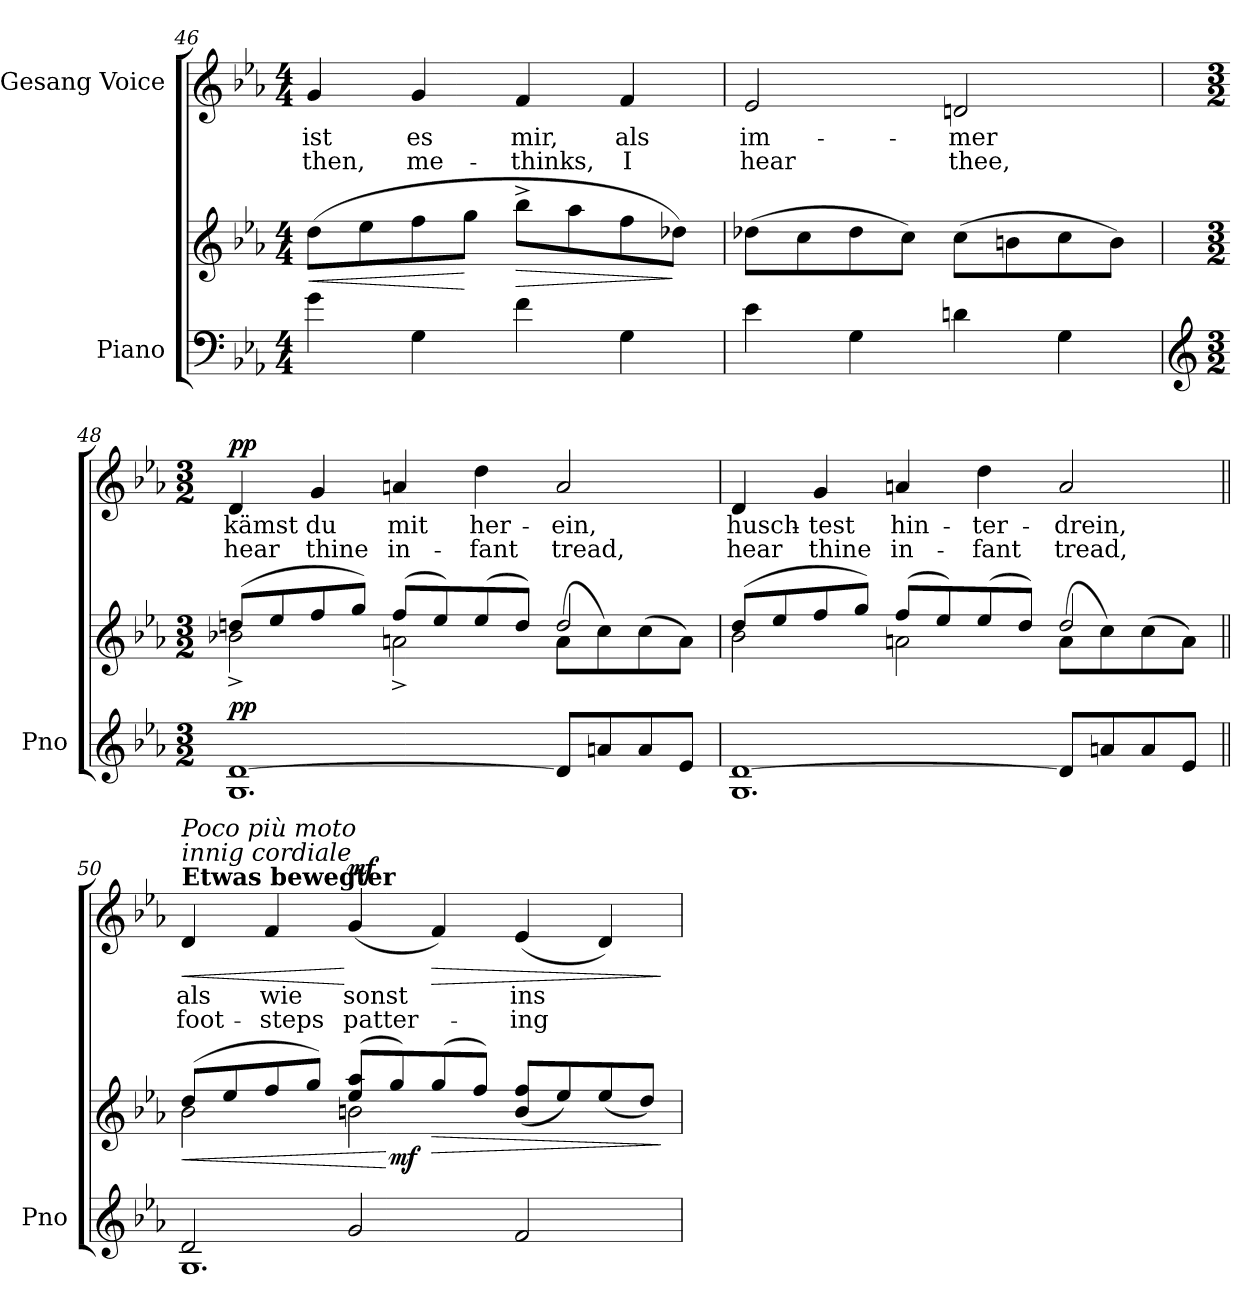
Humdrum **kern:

**kern	**kern	**dynam	**kern	**text	**text	**dynam
*part2	*part2	*part2	*part1	*part1	*part1	*part1
*staff3	*staff2	*staff2/3	*staff1	*staff1	*staff1	*staff1
*I"Piano	*	*	*I"Gesang Voice	*	*	*
*I'Pno	*	*	*	*	*	*
*clefF4	*clefG2	*	*clefG2	*	*	*
*k[b-e-a-]	*k[b-e-a-]	*	*k[b-e-a-]	*	*	*
*M4/4	*M4/4	*	*M4/4	*	*	*
=46	=46	=46	=46	=46	=46	=46
!	!	!LO:HP:b	!	!LO:LY:b	!LO:LY:b	!
4g\	(>8dd\L	<	4g/	ist	then,	.
.	8ee-\	.	.	.	.	.
!	!	!	!	!LO:LY:b	!LO:LY:b	!
4G\	8ff\	.	4g/	es	me-	.
.	8gg\J	[	.	.	.	.
!	!	!LO:HP:b	!	!LO:LY:b	!LO:LY:b	!
4f\	8bb-^\L	>	4f/	mir,	-thinks,	.
.	8aa-\	.	.	.	.	.
!	!	!	!	!LO:LY:b	!LO:LY:b	!
4G\	8ff\	.	4f/	als	I	.
.	8dd-X\J)	]	.	.	.	.
!!LO:LB:g=z
=47	=47	=47	=47	=47	=47	=47
!	!	!	!	!LO:LY:b	!LO:LY:b	!
4e-\	(>8dd-X\L	.	2e-/	im-	hear	.
.	8cc\	.	.	.	.	.
4G\	8dd-\	.	.	.	.	.
.	8cc\J)	.	.	.	.	.
!	!	!	!	!LO:LY:b	!LO:LY:b	!
4dn\	(>8cc\L	.	2dn/	-mer	thee,	.
.	8bn\	.	.	.	.	.
4G\	8cc\	.	.	.	.	.
.	8b\J)	.	.	.	.	.
=48	=48	=48	=48	=48	=48	=48
*clefG2	*	*	*	*	*	*
*M3/2	*M3/2	*	*M3/2	*	*	*
*^	*^	*	*	*	*	*
!	!	!	!	!LO:DY:a=2	!	!LO:LY:b	!LO:LY:b	!LO:DY:a
[1d	1.G	(>8ddn/L	2b-X^\	pp	4d/	kämst	hear	pp
.	.	8ee-/	.	.	.	.	.	.
!	!	!	!	!	!	!LO:LY:b	!LO:LY:b	!
.	.	8ff/	.	.	4g/	du	thine	.
.	.	8gg/J)	.	.	.	.	.	.
!	!	!	!	!	!	!LO:LY:b	!LO:LY:b	!
.	.	(>8ff/L	2an^\	.	4an/	mit	in-	.
.	.	8ee-/)	.	.	.	.	.	.
!	!	!	!	!	!	!LO:LY:b	!LO:LY:b	!
.	.	(>8ee-/	.	.	4dd\	her-	-fant	.
.	.	8dd/J)	.	.	.	.	.	.
!	!	!	!	!	!	!LO:LY:b	!LO:LY:b	!
8d/L]	.	(<8a\L	2dd/	.	2a/	-ein,	tread,	.
8an/	.	8cc\)	.	.	.	.	.	.
8a/	.	(<8cc\	.	.	.	.	.	.
8e-/J	.	8a\J)	.	.	.	.	.	.
=49	=49	=49	=49	=49	=49	=49	=49	=49
!	!	!	!	!	!	!LO:LY:b	!LO:LY:b	!
[1d	1.G	(>8dd/L	2b-\	.	4d/	husch-	hear	.
.	.	8ee-/	.	.	.	.	.	.
!	!	!	!	!	!	!LO:LY:b	!LO:LY:b	!
.	.	8ff/	.	.	4g/	-test	thine	.
.	.	8gg/J)	.	.	.	.	.	.
!	!	!	!	!	!	!LO:LY:b	!LO:LY:b	!
.	.	(>8ff/L	2an\	.	4an/	hin-	in-	.
.	.	8ee-/)	.	.	.	.	.	.
!	!	!	!	!	!	!LO:LY:b	!LO:LY:b	!
.	.	(>8ee-/	.	.	4dd\	-ter-	-fant	.
.	.	8dd/J)	.	.	.	.	.	.
!	!	!	!	!	!	!LO:LY:b	!LO:LY:b	!
8d/L]	.	(<8a\L	2dd/	.	2a/	-drein,	tread,	.
8an/	.	8cc\)	.	.	.	.	.	.
8a/	.	(<8cc\	.	.	.	.	.	.
8e-/J	.	8a\J)	.	.	.	.	.	.
!!LO:LB:g=z
=50||	=50||	=50||	=50||	=50||	=50||	=50||	=50||	=50||
*	*	*	*	*	*MM70	*	*	*
!	!	!	!	!	!LO:TX:a:B:t=Etwas bewegter	!	!	!
!	!	!	!	!	!LO:TX:a:i:t=innig   cordiale	!	!	!
!	!	!	!	!	!LO:TX:a:i:t=Poco più moto	!	!	!
!	!	!	!	!LO:HP:b	!	!LO:LY:b	!LO:LY:b	!LO:HP:b
2d/	1.G	(>8dd/L	2b-\	<	4d/	als	foot-	<
.	.	8ee-/	.	.	.	.	.	.
!	!	!	!	!	!	!LO:LY:b	!LO:LY:b	!
.	.	8ff/	.	.	4f/	wie	-steps	.
.	.	8gg/J)	.	.	.	.	.	.
!	!	!	!	!	!	!LO:LY:b	!LO:LY:b	!LO:DY:n=1:a
2g/	.	(>8ee-/ 8aa-/L	2bn\	.	(<4g/	sonst	patter-	[ mf
!	!	!	!	!LO:DY:n=1:b	!	!	!	!
.	.	8gg/)	.	[ mf	.	.	.	.
!	!	!	!	!LO:HP:b	!	!	!	!LO:HP:b
.	.	(>8gg/	.	>	4f/)	.	.	>
.	.	8ff/J)	.	.	.	.	.	.
!	!	!	!	!	!	!LO:LY:b	!LO:LY:b	!
2f/	.	(>8b/ 8ff/L	2ryy	.	(<4e-/	ins	-ing	.
.	.	8ee-/)	.	.	.	.	.	.
.	.	(>8ee-/	.	.	4d/)	.	.	.
.	.	8dd/J)	.	.	.	.	.	.
*v	*v	*	*	*	*	*	*	*
*	*v	*v	*	*	*	*	*
.	.	]	.	.	.	]
=	=	=	=	=	=	=
*-	*-	*-	*-	*-	*-	*-
